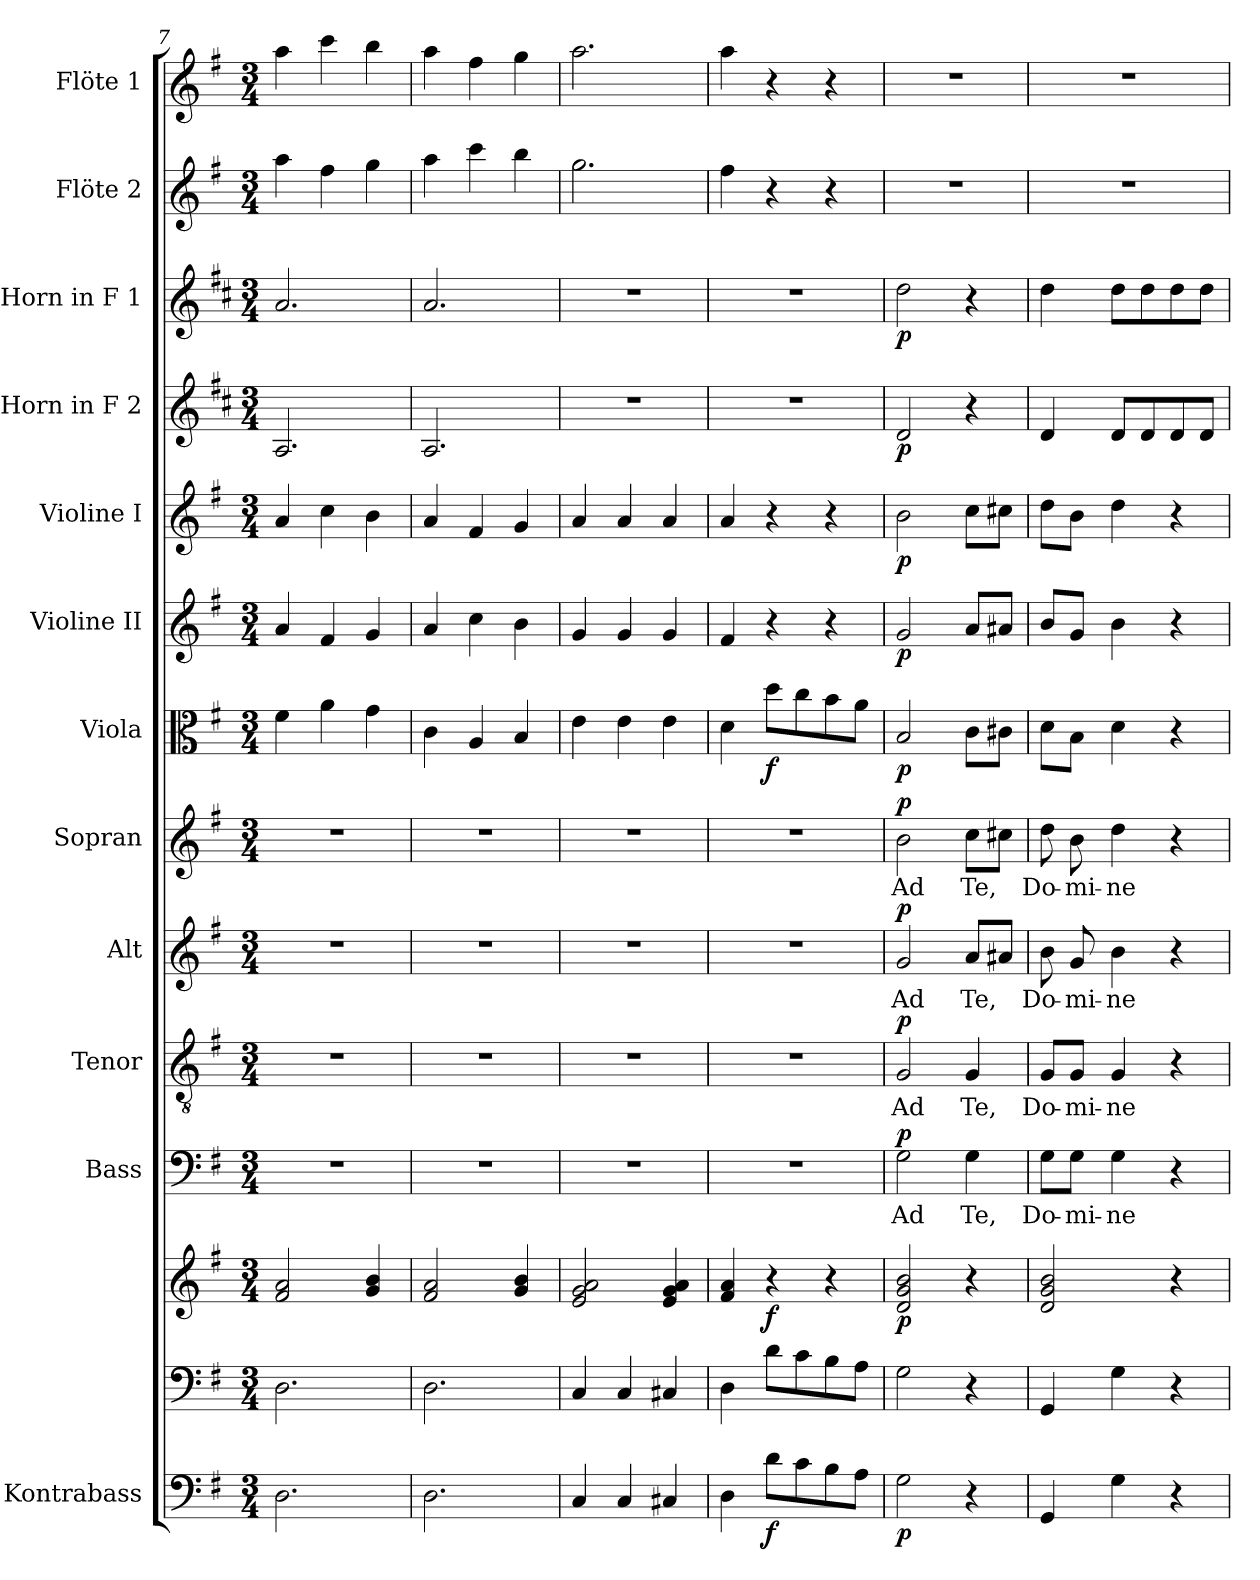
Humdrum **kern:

**kern	**dynam	**kern	**kern	**dynam	**kern	**text	**dynam	**kern	**text	**dynam	**kern	**text	**dynam	**kern	**text	**dynam	**kern	**dynam	**kern	**dynam	**kern	**dynam	**kern	**dynam	**kern	**dynam	**kern	**kern
*part13	*part13	*part12	*part12	*part12	*part11	*part11	*part11	*part10	*part10	*part10	*part9	*part9	*part9	*part8	*part8	*part8	*part7	*part7	*part6	*part6	*part5	*part5	*part4	*part4	*part3	*part3	*part2	*part1
*staff14	*staff14	*staff13	*staff12	*staff12/13	*staff11	*staff11	*staff11	*staff10	*staff10	*staff10	*staff9	*staff9	*staff9	*staff8	*staff8	*staff8	*staff7	*staff7	*staff6	*staff6	*staff5	*staff5	*staff4	*staff4	*staff3	*staff3	*staff2	*staff1
*I"Kontrabass	*	*	*	*	*I"Bass	*	*	*I"Tenor	*	*	*I"Alt	*	*	*I"Sopran	*	*	*I"Viola	*	*I"Violine II	*	*I"Violine I	*	*I"Horn in F 2	*	*I"Horn in F 1	*	*I"Flöte 2	*I"Flöte 1
*I'Kb.	*	*	*	*	*I'B.	*	*	*I'T.	*	*	*I'A.	*	*	*I'S.	*	*	*I'Vla.	*	*I'Vl. II	*	*I'Vl. I	*	*	*	*	*	*I'Fl. 2	*I'Fl. 1
*clefF4	*	*clefF4	*clefG2	*	*clefF4	*	*	*clefGv2	*	*	*clefG2	*	*	*clefG2	*	*	*clefC3	*	*clefG2	*	*clefG2	*	*clefG2	*	*clefG2	*	*clefG2	*clefG2
*ITrd7c12	*	*	*	*	*	*	*	*	*	*	*	*	*	*	*	*	*	*	*	*	*	*	*ITrd4c7	*	*ITrd4c7	*	*	*
*k[f#]	*	*k[f#]	*k[f#]	*	*k[f#]	*	*	*k[f#]	*	*	*k[f#]	*	*	*k[f#]	*	*	*k[f#]	*	*k[f#]	*	*k[f#]	*	*k[f#]	*	*k[f#]	*	*k[f#]	*k[f#]
*G:	*	*G:	*G:	*	*G:	*	*	*G:	*	*	*G:	*	*	*G:	*	*	*G:	*	*G:	*	*G:	*	*G:	*	*G:	*	*G:	*G:
*M3/4	*	*M3/4	*M3/4	*	*M3/4	*	*	*M3/4	*	*	*M3/4	*	*	*M3/4	*	*	*M3/4	*	*M3/4	*	*M3/4	*	*M3/4	*	*M3/4	*	*M3/4	*M3/4
=7	=7	=7	=7	=7	=7	=7	=7	=7	=7	=7	=7	=7	=7	=7	=7	=7	=7	=7	=7	=7	=7	=7	=7	=7	=7	=7	=7	=7
2.DD\	.	2.D\	2f#/ 2a/	.	2.r	.	.	2.r	.	.	2.r	.	.	2.r	.	.	4f#\	.	4a/	.	4a/	.	2.D/	.	2.d/	.	4aa\	4aa\
.	.	.	.	.	.	.	.	.	.	.	.	.	.	.	.	.	4a\	.	4f#/	.	4cc\	.	.	.	.	.	4ff#\	4ccc\
.	.	.	4g/ 4b/	.	.	.	.	.	.	.	.	.	.	.	.	.	4g\	.	4g/	.	4b\	.	.	.	.	.	4gg\	4bb\
=8	=8	=8	=8	=8	=8	=8	=8	=8	=8	=8	=8	=8	=8	=8	=8	=8	=8	=8	=8	=8	=8	=8	=8	=8	=8	=8	=8	=8
2.DD\	.	2.D\	2f#/ 2a/	.	2.r	.	.	2.r	.	.	2.r	.	.	2.r	.	.	4c\	.	4a/	.	4a/	.	2.D/	.	2.d/	.	4aa\	4aa\
.	.	.	.	.	.	.	.	.	.	.	.	.	.	.	.	.	4A/	.	4cc\	.	4f#/	.	.	.	.	.	4ccc\	4ff#\
.	.	.	4g/ 4b/	.	.	.	.	.	.	.	.	.	.	.	.	.	4B/	.	4b\	.	4g/	.	.	.	.	.	4bb\	4gg\
=9	=9	=9	=9	=9	=9	=9	=9	=9	=9	=9	=9	=9	=9	=9	=9	=9	=9	=9	=9	=9	=9	=9	=9	=9	=9	=9	=9	=9
4CC/	.	4C/	2e/ 2g/ 2a/	.	2.r	.	.	2.r	.	.	2.r	.	.	2.r	.	.	4e\	.	4g/	.	4a/	.	2.r	.	2.r	.	2.gg\	2.aa\
4CC/	.	4C/	.	.	.	.	.	.	.	.	.	.	.	.	.	.	4e\	.	4g/	.	4a/	.	.	.	.	.	.	.
4CC#X/	.	4C#X/	4e/ 4g/ 4a/	.	.	.	.	.	.	.	.	.	.	.	.	.	4e\	.	4g/	.	4a/	.	.	.	.	.	.	.
!!LO:PB:g=z
=10	=10	=10	=10	=10	=10	=10	=10	=10	=10	=10	=10	=10	=10	=10	=10	=10	=10	=10	=10	=10	=10	=10	=10	=10	=10	=10	=10	=10
4DD\	.	4D\	4f#/ 4a/	.	2.r	.	.	2.r	.	.	2.r	.	.	2.r	.	.	4d\	.	4f#/	.	4a/	.	2.r	.	2.r	.	4ff#\	4aa\
!	!LO:DY:b	!	!	!LO:DY:b	!	!	!	!	!	!	!	!	!	!	!	!	!	!LO:DY:b	!	!	!	!	!	!	!	!	!	!
8D\L	f	8d\L	4r	f	.	.	.	.	.	.	.	.	.	.	.	.	8dd\L	f	4r	.	4r	.	.	.	.	.	4r	4r
8C\	.	8c\	.	.	.	.	.	.	.	.	.	.	.	.	.	.	8cc\	.	.	.	.	.	.	.	.	.	.	.
8BB\	.	8B\	4r	.	.	.	.	.	.	.	.	.	.	.	.	.	8b\	.	4r	.	4r	.	.	.	.	.	4r	4r
8AA\J	.	8A\J	.	.	.	.	.	.	.	.	.	.	.	.	.	.	8a\J	.	.	.	.	.	.	.	.	.	.	.
=11	=11	=11	=11	=11	=11	=11	=11	=11	=11	=11	=11	=11	=11	=11	=11	=11	=11	=11	=11	=11	=11	=11	=11	=11	=11	=11	=11	=11
!	!LO:DY:b	!	!	!LO:DY:b	!	!LO:LY:b	!LO:DY:a	!	!LO:LY:b	!LO:DY:a	!	!LO:LY:b	!LO:DY:a	!	!LO:LY:b	!LO:DY:a	!	!LO:DY:b	!	!LO:DY:b	!	!LO:DY:b	!	!LO:DY:b	!	!LO:DY:b	!	!
2GG\	p	2G\	2d/ 2g/ 2b/	p	2G\	Ad	p	2G/	Ad	p	2g/	Ad	p	2b\	Ad	p	2B/	p	2g/	p	2b\	p	2G/	p	2g\	p	2.r	2.r
!	!	!	!	!	!	!LO:LY:b	!	!	!LO:LY:b	!	!	!LO:LY:b	!	!	!LO:LY:b	!	!	!	!	!	!	!	!	!	!	!	!	!
4r	.	4r	4r	.	4G\	Te,	.	4G/	Te,	.	8a/L	Te,	.	8cc\L	Te,	.	8c\L	.	8a/L	.	8cc\L	.	4r	.	4r	.	.	.
.	.	.	.	.	.	.	.	.	.	.	8a#X/J	.	.	8cc#X\J	.	.	8c#X\J	.	8a#X/J	.	8cc#X\J	.	.	.	.	.	.	.
=12	=12	=12	=12	=12	=12	=12	=12	=12	=12	=12	=12	=12	=12	=12	=12	=12	=12	=12	=12	=12	=12	=12	=12	=12	=12	=12	=12	=12
!	!	!	!	!	!	!LO:LY:b	!	!	!LO:LY:b	!	!	!LO:LY:b	!	!	!LO:LY:b	!	!	!	!	!	!	!	!	!	!	!	!	!
4GGG/	.	4GG/	2d/ 2g/ 2b/	.	8G\L	Do-	.	8G/L	Do-	.	8b\	Do-	.	8dd\	Do-	.	8d\L	.	8b/L	.	8dd\L	.	4G/	.	4g\	.	2.r	2.r
!	!	!	!	!	!	!LO:LY:b	!	!	!LO:LY:b	!	!	!LO:LY:b	!	!	!LO:LY:b	!	!	!	!	!	!	!	!	!	!	!	!	!
.	.	.	.	.	8G\J	-mi-	.	8G/J	-mi-	.	8g/	-mi-	.	8b\	-mi-	.	8B\J	.	8g/J	.	8b\J	.	.	.	.	.	.	.
!	!	!	!	!	!	!LO:LY:b	!	!	!LO:LY:b	!	!	!LO:LY:b	!	!	!LO:LY:b	!	!	!	!	!	!	!	!	!	!	!	!	!
4GG\	.	4G\	.	.	4G\	-ne	.	4G/	-ne	.	4b\	-ne	.	4dd\	-ne	.	4d\	.	4b\	.	4dd\	.	8G/L	.	8g\L	.	.	.
.	.	.	.	.	.	.	.	.	.	.	.	.	.	.	.	.	.	.	.	.	.	.	8G/	.	8g\	.	.	.
4r	.	4r	4r	.	4r	.	.	4r	.	.	4r	.	.	4r	.	.	4r	.	4r	.	4r	.	8G/	.	8g\	.	.	.
.	.	.	.	.	.	.	.	.	.	.	.	.	.	.	.	.	.	.	.	.	.	.	8G/J	.	8g\J	.	.	.
=	=	=	=	=	=	=	=	=	=	=	=	=	=	=	=	=	=	=	=	=	=	=	=	=	=	=	=	=
*-	*-	*-	*-	*-	*-	*-	*-	*-	*-	*-	*-	*-	*-	*-	*-	*-	*-	*-	*-	*-	*-	*-	*-	*-	*-	*-	*-	*-
